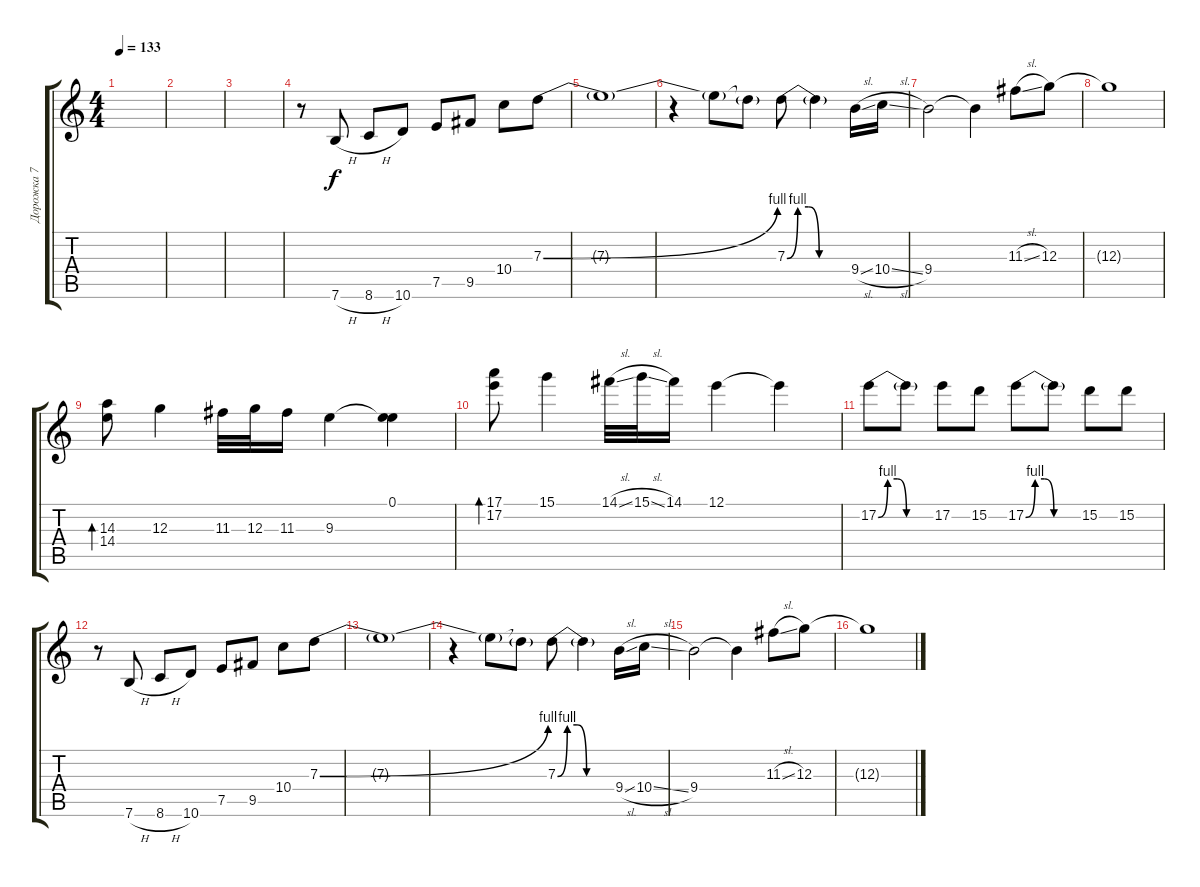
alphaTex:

\track ("Дорожка 7" "Дорожка 7") {instrument overdrivenguitar}
\staff {score tabs}
\tuning (E4 B3 G3 D3 A2 E2) {hide}
\ts (4 4)
\tempo 133
\clef g2
\ks c
|
|
|
r.8 7.6{h}.8 8.6{h}.8 10.6.8 7.5.8 9.5.8 10.4.8 7.3{be (bend 0 0 60 4)}.8 |
7.3{t}.1 |
r.4 7.3{t}.8 7.3{t}.8 7.3{be (custom 0 0 10 4 20 4 30 0 60 0)}.8 7.3{t}.4 9.4{sl}.16 10.4{sl}.16 |
9.4.2 9.4{t}.4 11.3{sl}.8 12.3.8 |
12.3{t}.1 |
(14.3 14.4).8{bd 480} 12.3.4 11.3.32 12.3.32 11.3.16 9.3.4 (0.1 9.3{t}).4 |
(17.1 17.2).8{bd 240} 15.1.4 14.1{sl}.32 15.1{sl}.32 14.1.16 12.1.4 12.1{t}.4 |
17.2{be (custom 0 0 10 4 20 4 30 0 60 0)}.8 17.2{t}.8 17.2.8 15.2.8 17.2{be (custom 0 0 10 4 20 4 30 0 60 0)}.8 17.2{t}.8 15.2.8 15.2.8 |
r.8 7.6{h}.8 8.6{h}.8 10.6.8 7.5.8 9.5.8 10.4.8 7.3{be (bend 0 0 60 4)}.8 |
7.3{t}.1 |
r.4 7.3{t}.8 7.3{t}.8 7.3{be (custom 0 0 10 4 20 4 30 0 60 0)}.8 7.3{t}.4 9.4{sl}.16 10.4{sl}.16 |
9.4.2 9.4{t}.4 11.3{sl}.8 12.3.8 |
12.3{t}.1
